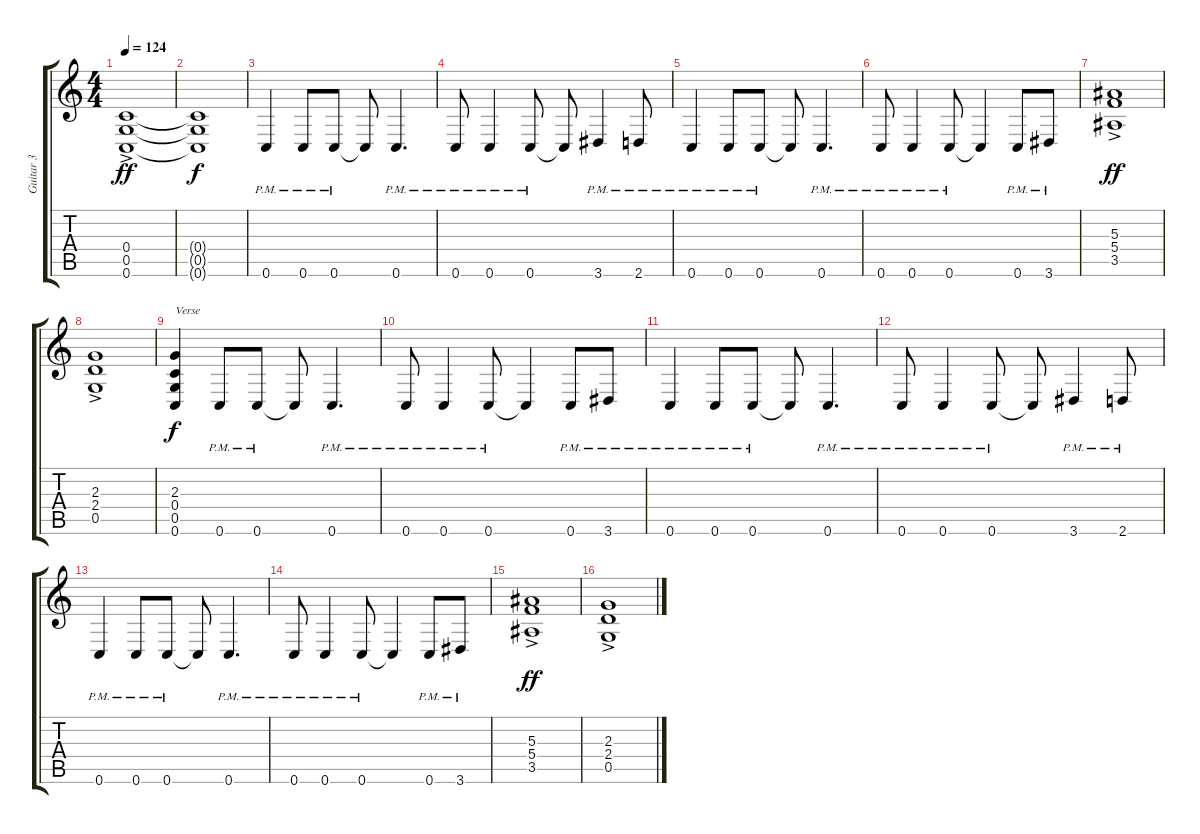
\track ("Guitar 3" "Guitar 3") {instrument distortionguitar}
\staff {score tabs}
\tuning (D4 A3 F3 C3 G2 C2) {hide}
\ts (4 4)
\tempo 124
\clef g2
\ks c
(0.4{ac} 0.5{ac} 0.6{ac}).1{dy ff} |
(0.4{t} 0.5{t} 0.6{t}).1{dy f} |
0.6{pm}.4 0.6{pm}.8 0.6{pm}.8 0.6{t}.8 0.6{pm}.4{d} |
0.6{pm}.8 0.6{pm}.4 0.6{pm}.8 0.6{t}.8 3.6{pm}.4 2.6{pm}.8 |
0.6{pm}.4 0.6{pm}.8 0.6{pm}.8 0.6{t}.8 0.6{pm}.4{d} |
0.6{pm}.8 0.6{pm}.4 0.6{pm}.8 0.6{t}.4 0.6{pm}.8 3.6{pm}.8 |
(5.3{ac} 5.4{ac} 3.5{ac}).1{dy ff} |
(2.3{ac} 2.4{ac} 0.5{ac}).1 |
(2.3 0.4 0.5 0.6).4{txt "Verse" dy f} 0.6{pm}.8 0.6{pm}.8 0.6{t}.8 0.6{pm}.4{d} |
0.6{pm}.8 0.6{pm}.4 0.6{pm}.8 0.6{t}.4 0.6{pm}.8 3.6{pm}.8 |
0.6{pm}.4 0.6{pm}.8 0.6{pm}.8 0.6{t}.8 0.6{pm}.4{d} |
0.6{pm}.8 0.6{pm}.4 0.6{pm}.8 0.6{t}.8 3.6{pm}.4 2.6{pm}.8 |
0.6{pm}.4 0.6{pm}.8 0.6{pm}.8 0.6{t}.8 0.6{pm}.4{d} |
0.6{pm}.8 0.6{pm}.4 0.6{pm}.8 0.6{t}.4 0.6{pm}.8 3.6{pm}.8 |
(5.3{ac} 5.4{ac} 3.5{ac}).1{dy ff} |
(2.3{ac} 2.4{ac} 0.5{ac}).1
